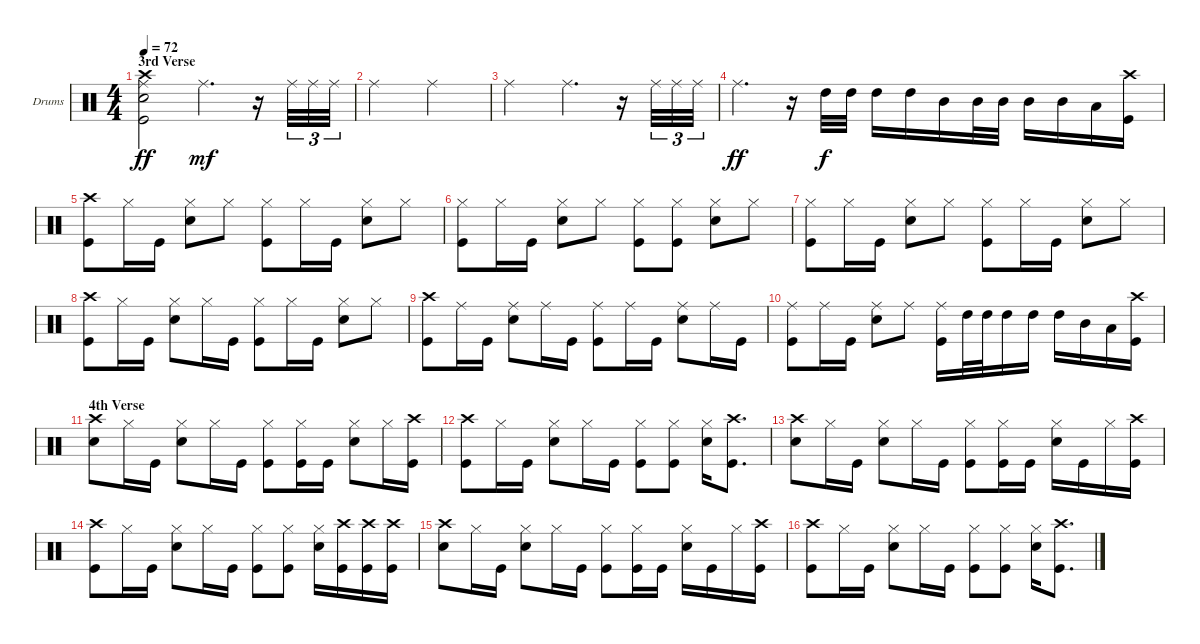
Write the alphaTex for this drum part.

\bracketExtendMode groupsimilarinstruments
\firstSystemTrackNameOrientation horizontal
\otherSystemsTrackNameOrientation horizontal
\track ("Drumkit" "Drums") {multiBarRest instrument percussion}
\staff {score}
\articulation defaults
\ts (4 4)
\section ("" "3rd Verse")
\tempo 72
\clef neutral
\ks c
("Crash high (hit)" "Ride (middle)" "Snare (hit) 2" "Kick (hit)").2{dy ff} "Ride (middle)".4{d dy mf} r.16 "Ride (middle)".32{tu (3 2)} "Ride (middle)".32{tu (3 2)} "Ride (middle)".32{tu (3 2)} |
"Ride (middle)".2 "Ride (middle)".2 |
"Ride (middle)".2 "Ride (middle)".4{d} r.16 "Ride (middle)".32{tu (3 2)} "Ride (middle)".32{tu (3 2)} "Ride (middle)".32{tu (3 2)} |
"Ride (middle)".4{d dy ff} r.16 "High Tom (hit)".32{dy f} "High Tom (hit)".32 "High Tom (hit)".16 "High Tom (hit)".16 "Mid Tom (hit)".16 "Mid Tom (hit)".32 "Mid Tom (hit)".32 "Mid Tom (hit)".16 "Mid Tom (hit)".16 "Low Tom (hit)".16 ("Crash high (hit)" "Kick (hit)").16 |
("Crash high (hit)" "Kick (hit)").8 "Hi-Hat (closed)".16 "Kick (hit)".16 ("Hi-Hat (closed)" "Snare (hit) 2").8 "Hi-Hat (closed)".8 ("Hi-Hat (closed)" "Kick (hit)").8 "Hi-Hat (closed)".16 "Kick (hit)".16 ("Hi-Hat (closed)" "Snare (hit) 2").8 "Hi-Hat (closed)".8 |
("Hi-Hat (closed)" "Kick (hit)").8 "Hi-Hat (closed)".16 "Kick (hit)".16 ("Hi-Hat (closed)" "Snare (hit) 2").8 "Hi-Hat (closed)".8 ("Hi-Hat (closed)" "Kick (hit)").8 ("Hi-Hat (closed)" "Kick (hit)").8 ("Hi-Hat (closed)" "Snare (hit) 2").8 "Hi-Hat (closed)".8 |
("Hi-Hat (closed)" "Kick (hit)").8 "Hi-Hat (closed)".16 "Kick (hit)".16 ("Hi-Hat (closed)" "Snare (hit) 2").8 "Hi-Hat (closed)".8 ("Hi-Hat (closed)" "Kick (hit)").8 "Hi-Hat (closed)".16 "Kick (hit)".16 ("Hi-Hat (closed)" "Snare (hit) 2").8 "Hi-Hat (closed)".8 |
("Crash high (hit)" "Kick (hit)").8 "Hi-Hat (closed)".16 "Kick (hit)".16 ("Hi-Hat (closed)" "Snare (hit) 2").8 "Hi-Hat (closed)".16 "Kick (hit)".16 ("Hi-Hat (closed)" "Kick (hit)").8 "Hi-Hat (closed)".16 "Kick (hit)".16 ("Hi-Hat (closed)" "Snare (hit) 2").8 "Hi-Hat (closed)".8 |
("Crash high (hit)" "Kick (hit)").8 "Ride (middle)".16 "Kick (hit)".16 ("Ride (middle)" "Snare (hit) 2").8 "Ride (middle)".16 "Kick (hit)".16 ("Ride (middle)" "Kick (hit)").8 "Ride (middle)".16 "Kick (hit)".16 ("Ride (middle)" "Snare (hit) 2").8 "Ride (middle)".16 "Kick (hit)".16 |
("Ride (middle)" "Kick (hit)").8 "Ride (middle)".16 "Kick (hit)".16 ("Ride (middle)" "Snare (hit) 2").8 "Ride (middle)".8 ("Ride (middle)" "Kick (hit)").16 "High Tom (hit)".32 "High Tom (hit)".32 "High Tom (hit)".16 "High Tom (hit)".16 "High Tom (hit)".16 "Mid Tom (hit)".16 "Low Tom (hit)".16 ("Crash high (hit)" "Kick (hit)").16 |
\section ("" "4th Verse")
("Crash high (hit)" "Snare (hit) 2").8 "Hi-Hat (closed)".16 "Kick (hit)".16 ("Hi-Hat (closed)" "Snare (hit) 2").8 "Hi-Hat (closed)".16 "Kick (hit)".16 ("Hi-Hat (closed)" "Kick (hit)").8 ("Hi-Hat (closed)" "Kick (hit)").16 "Kick (hit)".16 ("Hi-Hat (closed)" "Snare (hit) 2").8 "Hi-Hat (closed)".16 ("Crash high (hit)" "Kick (hit)").16 |
("Crash high (hit)" "Kick (hit)").8 "Hi-Hat (closed)".16 "Kick (hit)".16 ("Hi-Hat (closed)" "Snare (hit) 2").8 "Hi-Hat (closed)".16 "Kick (hit)".16 ("Hi-Hat (closed)" "Kick (hit)").8 ("Hi-Hat (closed)" "Kick (hit)").8 ("Hi-Hat (closed)" "Snare (hit) 2").16 ("Crash high (hit)" "Kick (hit)").8{d} |
("Crash high (hit)" "Snare (hit) 2").8 "Hi-Hat (closed)".16 "Kick (hit)".16 ("Hi-Hat (closed)" "Snare (hit) 2").8 "Hi-Hat (closed)".16 "Kick (hit)".16 ("Hi-Hat (closed)" "Kick (hit)").8 ("Hi-Hat (closed)" "Kick (hit)").16 "Kick (hit)".16 ("Hi-Hat (closed)" "Snare (hit) 2").16 "Kick (hit)".16 "Hi-Hat (closed)".16 ("Crash high (hit)" "Kick (hit)").16 |
("Crash high (hit)" "Kick (hit)").8 "Hi-Hat (closed)".16 "Kick (hit)".16 ("Hi-Hat (closed)" "Snare (hit) 2").8 "Hi-Hat (closed)".16 "Kick (hit)".16 ("Hi-Hat (closed)" "Kick (hit)").8 ("Hi-Hat (closed)" "Kick (hit)").8 ("Hi-Hat (closed)" "Snare (hit) 2").16 ("Crash high (hit)" "Kick (hit)").16 ("Crash high (hit)" "Kick (hit)").16 ("Crash high (hit)" "Kick (hit)").16 |
("Crash high (hit)" "Snare (hit) 2").8 "Hi-Hat (closed)".16 "Kick (hit)".16 ("Hi-Hat (closed)" "Snare (hit) 2").8 "Hi-Hat (closed)".16 "Kick (hit)".16 ("Hi-Hat (closed)" "Kick (hit)").8 ("Hi-Hat (closed)" "Kick (hit)").16 "Kick (hit)".16 ("Hi-Hat (closed)" "Snare (hit) 2").16 "Kick (hit)".16 "Hi-Hat (closed)".16 ("Crash high (hit)" "Kick (hit)").16 |
("Crash high (hit)" "Kick (hit)").8 "Hi-Hat (closed)".16 "Kick (hit)".16 ("Hi-Hat (closed)" "Snare (hit) 2").8 "Hi-Hat (closed)".16 "Kick (hit)".16 ("Hi-Hat (closed)" "Kick (hit)").8 ("Hi-Hat (closed)" "Kick (hit)").8 ("Hi-Hat (closed)" "Snare (hit) 2").16 ("Crash high (hit)" "Kick (hit)").8{d}
